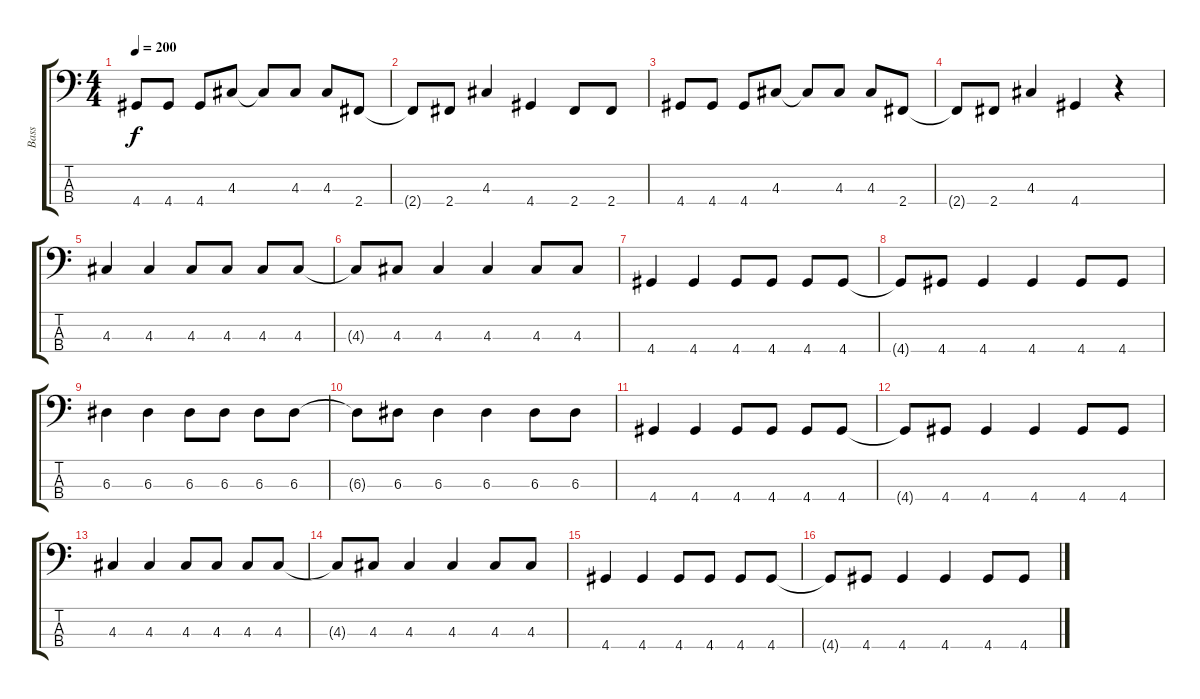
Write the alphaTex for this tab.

\track ("Bass" "Bass") {instrument electricbasspick}
\staff {score tabs}
\tuning (G2 D2 A1 E1) {hide}
\ts (4 4)
\tempo 200
\clef f4
\ks c
4.4.8{dy f} 4.4.8 4.4.8 4.3.8 4.3{t}.8 4.3.8 4.3.8 2.4.8 |
2.4{t}.8 2.4.8 4.3.4 4.4.4 2.4.8 2.4.8 |
4.4.8 4.4.8 4.4.8 4.3.8 4.3{t}.8 4.3.8 4.3.8 2.4.8 |
2.4{t}.8 2.4.8 4.3.4 4.4.4 r.4 |
4.3.4 4.3.4 4.3.8 4.3.8 4.3.8 4.3.8 |
4.3{t}.8 4.3.8 4.3.4 4.3.4 4.3.8 4.3.8 |
4.4.4 4.4.4 4.4.8 4.4.8 4.4.8 4.4.8 |
4.4{t}.8 4.4.8 4.4.4 4.4.4 4.4.8 4.4.8 |
6.3.4 6.3.4 6.3.8 6.3.8 6.3.8 6.3.8 |
6.3{t}.8 6.3.8 6.3.4 6.3.4 6.3.8 6.3.8 |
4.4.4 4.4.4 4.4.8 4.4.8 4.4.8 4.4.8 |
4.4{t}.8 4.4.8 4.4.4 4.4.4 4.4.8 4.4.8 |
4.3.4 4.3.4 4.3.8 4.3.8 4.3.8 4.3.8 |
4.3{t}.8 4.3.8 4.3.4 4.3.4 4.3.8 4.3.8 |
4.4.4 4.4.4 4.4.8 4.4.8 4.4.8 4.4.8 |
4.4{t}.8 4.4.8 4.4.4 4.4.4 4.4.8 4.4.8
